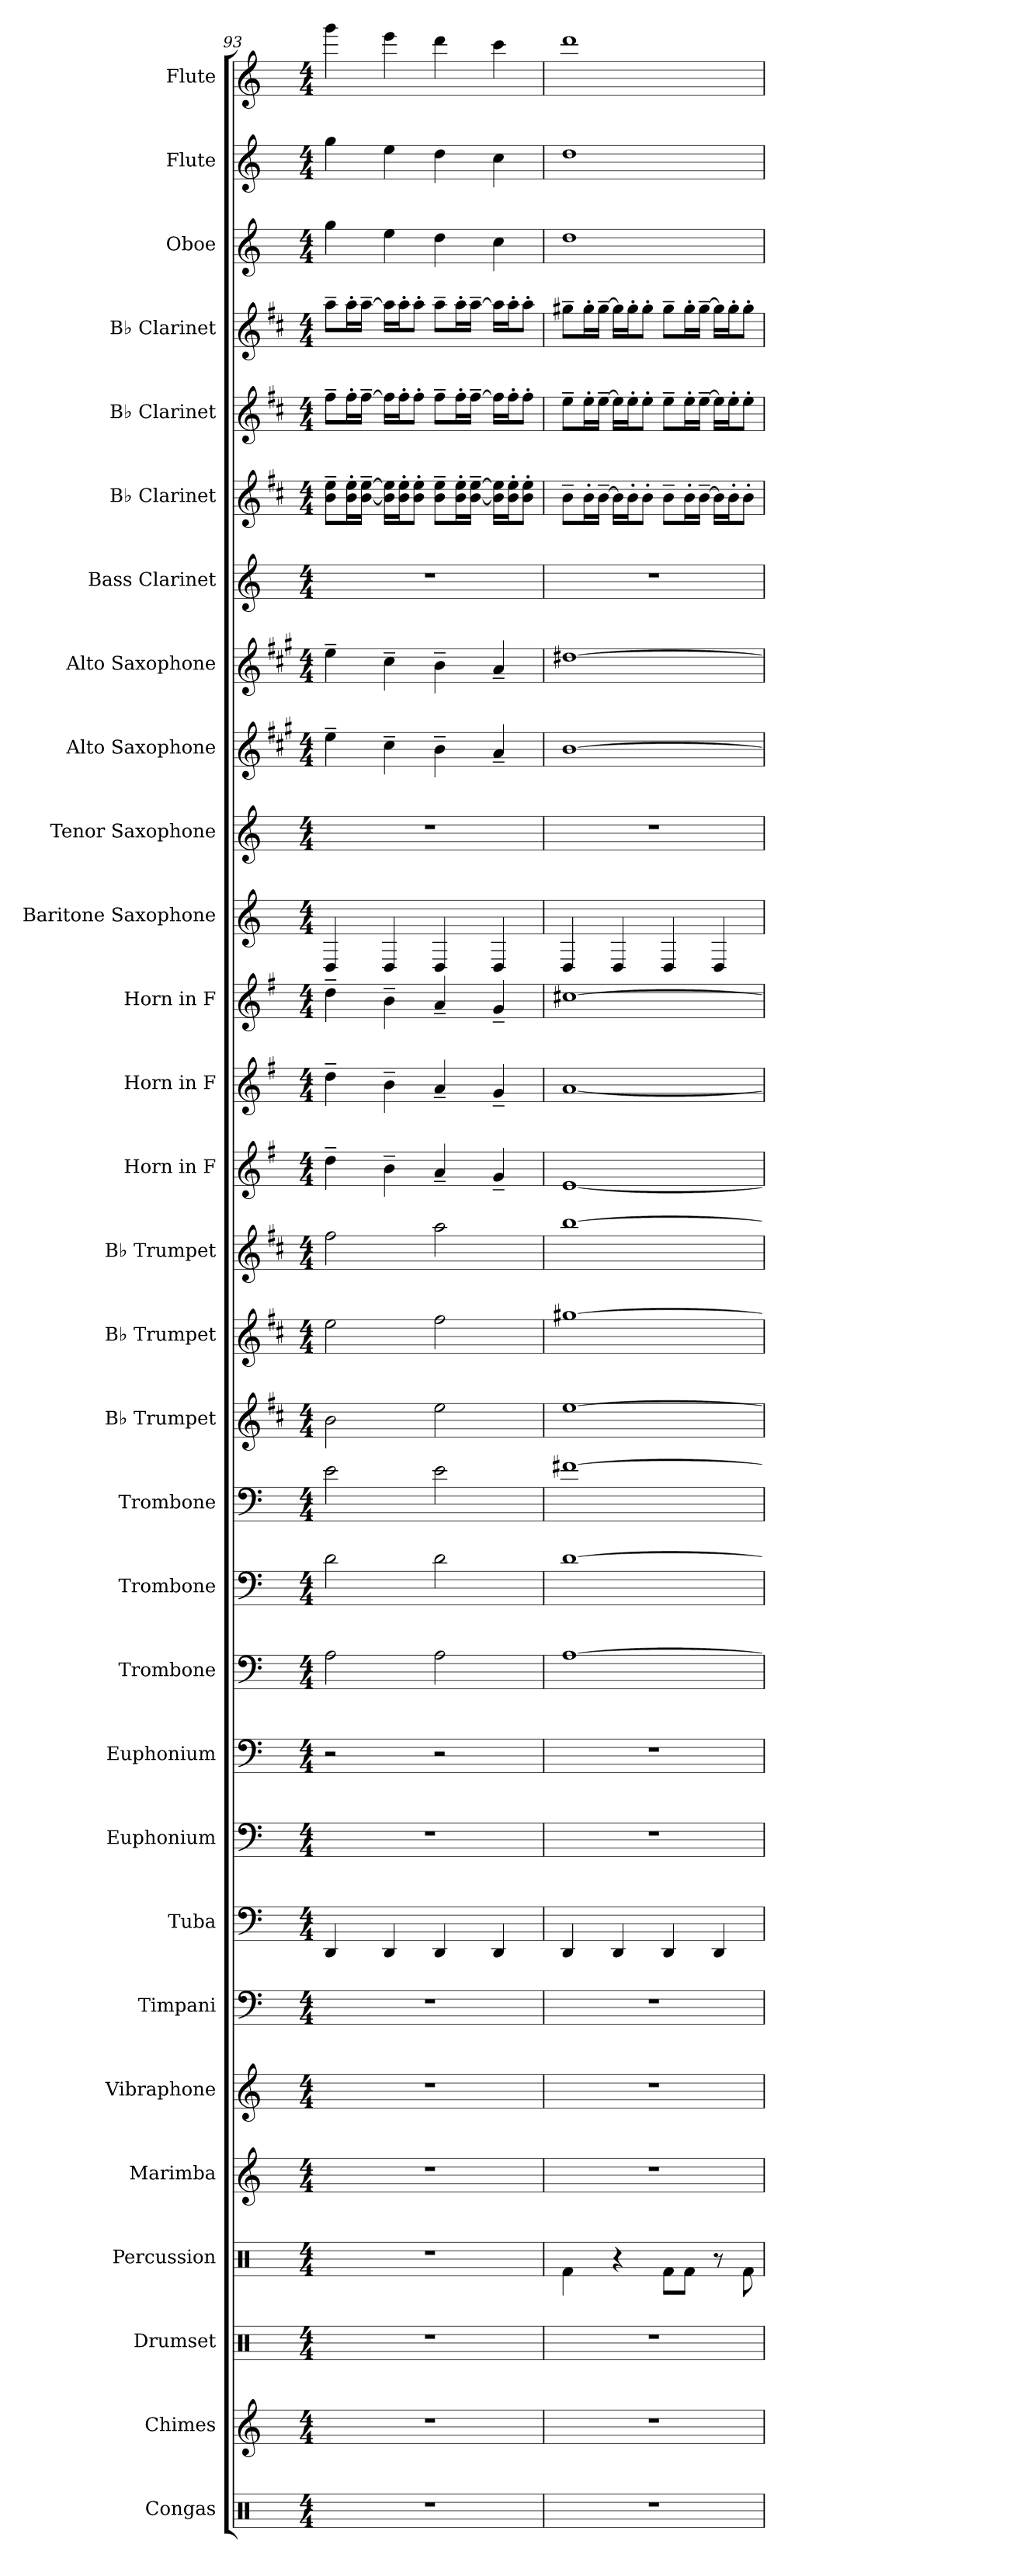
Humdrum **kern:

**kern	**kern	**kern	**kern	**kern	**kern	**kern	**kern	**kern	**kern	**kern	**kern	**kern	**kern	**kern	**kern	**kern	**kern	**kern	**kern	**kern	**kern	**kern	**kern	**kern	**kern	**kern	**kern	**kern	**kern
*part30	*part29	*part28	*part27	*part26	*part25	*part24	*part23	*part22	*part21	*part20	*part19	*part18	*part17	*part16	*part15	*part14	*part13	*part12	*part11	*part10	*part9	*part8	*part7	*part6	*part5	*part4	*part3	*part2	*part1
*staff30	*staff29	*staff28	*staff27	*staff26	*staff25	*staff24	*staff23	*staff22	*staff21	*staff20	*staff19	*staff18	*staff17	*staff16	*staff15	*staff14	*staff13	*staff12	*staff11	*staff10	*staff9	*staff8	*staff7	*staff6	*staff5	*staff4	*staff3	*staff2	*staff1
*I"Congas	*I"Chimes	*I"Drumset	*I"Percussion	*I"Marimba	*I"Vibraphone	*I"Timpani	*I"Tuba	*I"Euphonium	*I"Euphonium	*I"Trombone	*I"Trombone	*I"Trombone	*I"B♭ Trumpet	*I"B♭ Trumpet	*I"B♭ Trumpet	*I"Horn in F	*I"Horn in F	*I"Horn in F	*I"Baritone Saxophone	*I"Tenor Saxophone	*I"Alto Saxophone	*I"Alto Saxophone	*I"Bass Clarinet	*I"B♭ Clarinet	*I"B♭ Clarinet	*I"B♭ Clarinet	*I"Oboe	*I"Flute	*I"Flute
*I'Con.	*I'Cme.	*I'D. Set	*I'Perc.	*I'Mrm.	*I'Vib.	*I'Timp.	*I'Tba.	*I'Euph.	*I'Euph.	*I'Tbn.	*I'Tbn.	*I'Tbn.	*I'B♭ Tpt.	*I'B♭ Tpt.	*I'B♭ Tpt.	*	*	*	*I'Bar. Sax.	*I'T. Sax.	*I'A. Sax.	*I'A. Sax.	*I'B. Cl.	*I'B♭ Cl.	*I'B♭ Cl.	*I'B♭ Cl.	*I'Ob.	*I'Fl.	*I'Fl.
*clefX	*clefG2	*clefX	*clefX	*clefG2	*clefG2	*clefF4	*clefF4	*clefF4	*clefF4	*clefF4	*clefF4	*clefF4	*clefG2	*clefG2	*clefG2	*clefG2	*clefG2	*clefG2	*clefG2	*clefG2	*clefG2	*clefG2	*clefG2	*clefG2	*clefG2	*clefG2	*clefG2	*clefG2	*clefG2
*	*	*	*	*	*	*	*	*	*	*	*	*	*ITrd1c2	*ITrd1c2	*ITrd1c2	*ITrd4c7	*ITrd4c7	*ITrd4c7	*ITrd12c21	*ITrd8c14	*ITrd5c9	*ITrd5c9	*ITrd8c14	*ITrd1c2	*ITrd1c2	*ITrd1c2	*	*	*
*k[]	*k[]	*k[]	*k[]	*k[]	*k[]	*k[]	*k[]	*k[]	*k[]	*k[]	*k[]	*k[]	*k[]	*k[]	*k[]	*k[]	*k[]	*k[]	*k[]	*k[]	*k[]	*k[]	*k[]	*k[]	*k[]	*k[]	*k[]	*k[]	*k[]
*M4/4	*M4/4	*M4/4	*M4/4	*M4/4	*M4/4	*M4/4	*M4/4	*M4/4	*M4/4	*M4/4	*M4/4	*M4/4	*M4/4	*M4/4	*M4/4	*M4/4	*M4/4	*M4/4	*M4/4	*M4/4	*M4/4	*M4/4	*M4/4	*M4/4	*M4/4	*M4/4	*M4/4	*M4/4	*M4/4
=93	=93	=93	=93	=93	=93	=93	=93	=93	=93	=93	=93	=93	=93	=93	=93	=93	=93	=93	=93	=93	=93	=93	=93	=93	=93	=93	=93	=93	=93
1r	1r	1r	1r	1r	1r	1r	4DD/	1r	2r	2A\	2d\	2e\	2a\	2dd\	2ee\	4g~\	4g~\	4g~\	4DD/	1r	4g~\	4g~\	1r	8a\~ 8dd\~L	8ee~\L	8gg~\L	4gg\	4gg\	4ggg\
.	.	.	.	.	.	.	.	.	.	.	.	.	.	.	.	.	.	.	.	.	.	.	.	16a\' 16dd\'L	16ee'\L	16gg'\L	.	.	.
.	.	.	.	.	.	.	.	.	.	.	.	.	.	.	.	.	.	.	.	.	.	.	.	[16a\~ [16dd\~JJ	[16ee~\JJ	[16gg~\JJ	.	.	.
.	.	.	.	.	.	.	4DD/	.	.	.	.	.	.	.	.	4e~\	4e~\	4e~\	4DD/	.	4e~\	4e~\	.	16a\] 16dd\]LL	16ee\LL]	16gg\LL]	4ee\	4ee\	4eee\
.	.	.	.	.	.	.	.	.	.	.	.	.	.	.	.	.	.	.	.	.	.	.	.	16a\' 16dd\'J	16ee'\J	16gg'\J	.	.	.
.	.	.	.	.	.	.	.	.	.	.	.	.	.	.	.	.	.	.	.	.	.	.	.	8a\' 8dd\'J	8ee'\J	8gg'\J	.	.	.
.	.	.	.	.	.	.	4DD/	.	2r	2A\	2d\	2e\	2dd\	2ee\	2gg\	4d~/	4d~/	4d~/	4DD/	.	4d~\	4d~\	.	8a\~ 8dd\~L	8ee~\L	8gg~\L	4dd\	4dd\	4ddd\
.	.	.	.	.	.	.	.	.	.	.	.	.	.	.	.	.	.	.	.	.	.	.	.	16a\' 16dd\'L	16ee'\L	16gg'\L	.	.	.
.	.	.	.	.	.	.	.	.	.	.	.	.	.	.	.	.	.	.	.	.	.	.	.	[16a\~ [16dd\~JJ	[16ee~\JJ	[16gg~\JJ	.	.	.
.	.	.	.	.	.	.	4DD/	.	.	.	.	.	.	.	.	4c~/	4c~/	4c~/	4DD/	.	4c~/	4c~/	.	16a\] 16dd\]LL	16ee\LL]	16gg\LL]	4cc\	4cc\	4ccc\
.	.	.	.	.	.	.	.	.	.	.	.	.	.	.	.	.	.	.	.	.	.	.	.	16a\' 16dd\'J	16ee'\J	16gg'\J	.	.	.
.	.	.	.	.	.	.	.	.	.	.	.	.	.	.	.	.	.	.	.	.	.	.	.	8a\' 8dd\'J	8ee'\J	8gg'\J	.	.	.
=94	=94	=94	=94	=94	=94	=94	=94	=94	=94	=94	=94	=94	=94	=94	=94	=94	=94	=94	=94	=94	=94	=94	=94	=94	=94	=94	=94	=94	=94
1r	1r	1r	4Rf\	1r	1r	1r	4DD/	1r	1r	[1A	[1d	[1f#X	[1dd	[1ff#X	[1aa	[1A	[1d	[1f#X	4DD/	1r	[1d	[1f#X	1r	8a~\L	8dd~\L	8ff#X~\L	1dd	1dd	1ddd
.	.	.	.	.	.	.	.	.	.	.	.	.	.	.	.	.	.	.	.	.	.	.	.	16a'\L	16dd'\L	16ff#'\L	.	.	.
.	.	.	.	.	.	.	.	.	.	.	.	.	.	.	.	.	.	.	.	.	.	.	.	[16a~\JJ	[16dd~\JJ	[16ff#~\JJ	.	.	.
.	.	.	4r	.	.	.	4DD/	.	.	.	.	.	.	.	.	.	.	.	4DD/	.	.	.	.	16a\LL]	16dd\LL]	16ff#\LL]	.	.	.
.	.	.	.	.	.	.	.	.	.	.	.	.	.	.	.	.	.	.	.	.	.	.	.	16a'\J	16dd'\J	16ff#'\J	.	.	.
.	.	.	.	.	.	.	.	.	.	.	.	.	.	.	.	.	.	.	.	.	.	.	.	8a'\J	8dd'\J	8ff#'\J	.	.	.
.	.	.	8Rf\L	.	.	.	4DD/	.	.	.	.	.	.	.	.	.	.	.	4DD/	.	.	.	.	8a~\L	8dd~\L	8ff#~\L	.	.	.
.	.	.	8Rf\J	.	.	.	.	.	.	.	.	.	.	.	.	.	.	.	.	.	.	.	.	16a'\L	16dd'\L	16ff#'\L	.	.	.
.	.	.	.	.	.	.	.	.	.	.	.	.	.	.	.	.	.	.	.	.	.	.	.	[16a~\JJ	[16dd~\JJ	[16ff#~\JJ	.	.	.
.	.	.	8r	.	.	.	4DD/	.	.	.	.	.	.	.	.	.	.	.	4DD/	.	.	.	.	16a\LL]	16dd\LL]	16ff#\LL]	.	.	.
.	.	.	.	.	.	.	.	.	.	.	.	.	.	.	.	.	.	.	.	.	.	.	.	16a'\J	16dd'\J	16ff#'\J	.	.	.
.	.	.	8Rf\	.	.	.	.	.	.	.	.	.	.	.	.	.	.	.	.	.	.	.	.	8a'\J	8dd'\J	8ff#'\J	.	.	.
=	=	=	=	=	=	=	=	=	=	=	=	=	=	=	=	=	=	=	=	=	=	=	=	=	=	=	=	=	=
*-	*-	*-	*-	*-	*-	*-	*-	*-	*-	*-	*-	*-	*-	*-	*-	*-	*-	*-	*-	*-	*-	*-	*-	*-	*-	*-	*-	*-	*-
